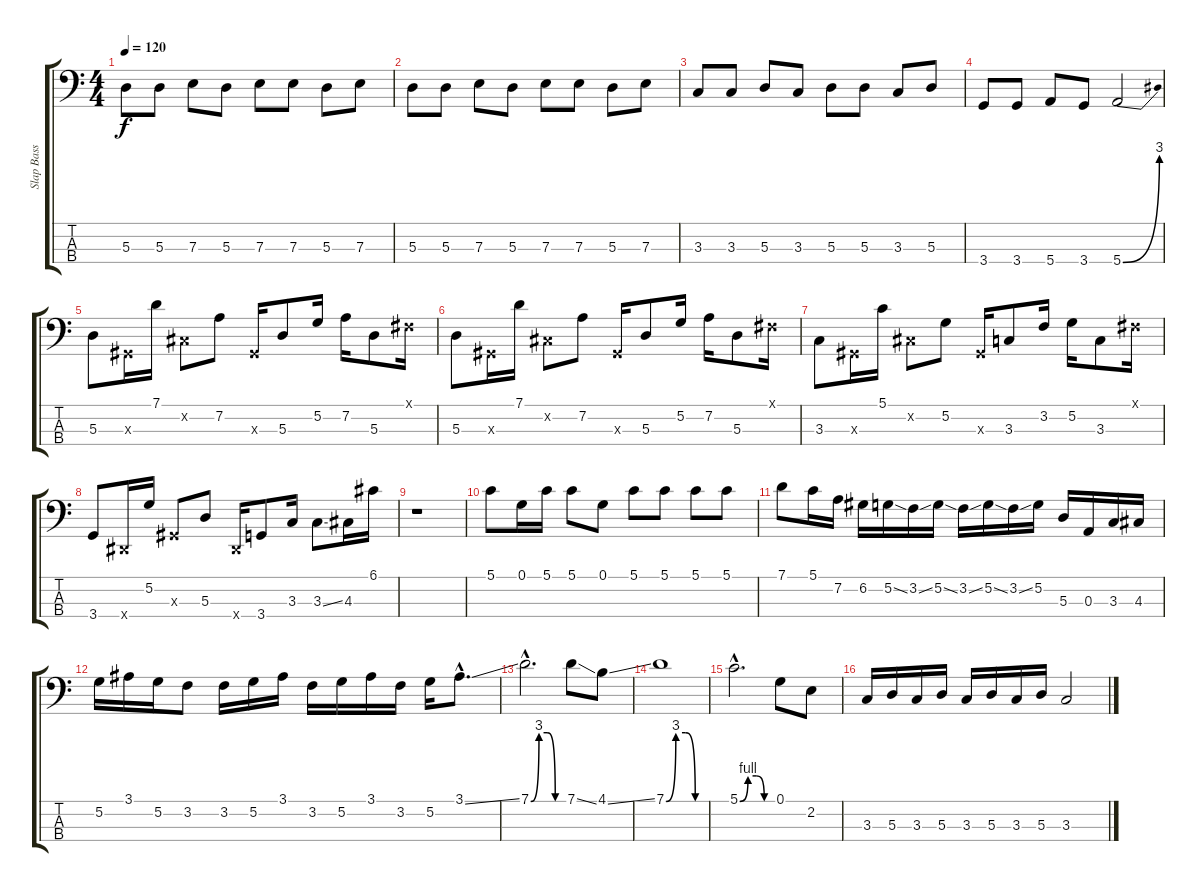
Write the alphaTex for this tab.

\track ("Slap Bass" "Slap Bass") {instrument slapbass1}
\staff {score tabs}
\tuning (G2 D2 A1 E1) {hide}
\ts (4 4)
\tempo 120
\clef f4
\ks c
5.3.8{dy f} 5.3.8 7.3.8 5.3.8 7.3.8 7.3.8 5.3.8 7.3.8 |
5.3.8 5.3.8 7.3.8 5.3.8 7.3.8 7.3.8 5.3.8 7.3.8 |
3.3.8 3.3.8 5.3.8 3.3.8 5.3.8 5.3.8 3.3.8 5.3.8 |
3.4.8 3.4.8 5.4.8 3.4.8 5.4{be (bend 0 0 60 12)}.2 |
5.3.8 -1.3{x}.16 7.1.16 -1.2{x}.8 7.2.8 -1.3{x}.16 5.3.8 5.2.16 7.2.16 5.3.8 -1.1{x}.16 |
5.3.8 -1.3{x}.16 7.1.16 -1.2{x}.8 7.2.8 -1.3{x}.16 5.3.8 5.2.16 7.2.16 5.3.8 -1.1{x}.16 |
3.3.8 -1.3{x}.16 5.1.16 -1.2{x}.8 5.2.8 -1.3{x}.16 3.3.8 3.2.16 5.2.16 3.3.8 -1.1{x}.16 |
3.4.8 -1.4{x}.16 5.2.16 -1.3{x}.8 5.3.8 -1.4{x}.16 3.4.8 3.3.16 3.3{ss}.8 4.3.16 6.1.16 |
r.1 |
5.1.8 0.1.16 5.1.16 5.1.8 0.1.8 5.1.8 5.1.8 5.1.8 5.1.8 |
7.1.8 5.1.16 7.2.16 6.2.16 5.2{ss}.16 3.2{ss}.16 5.2{ss}.16 3.2{ss}.16 5.2{ss}.16 3.2{ss}.16 5.2.16 5.3.16 0.3.16 3.3.16 4.3.16 |
5.2.16 3.1.16 5.2.16 3.2.8 3.2.16 5.2.16 3.1.16 3.2.16 5.2.16 3.1.16 3.2.16 5.2.16 3.1{ss hac}.8{d} |
7.1{be (custom 0 0 15 12 30 12 45 0 60 0) hac}.2{d} 7.1{ss}.8 4.1{ss}.8 |
7.1{be (custom 0 0 15 12 30 12 45 0 60 0)}.1 |
5.1{be (custom 0 0 15 4 30 4 45 0 60 0) hac}.2{d} 0.1.8 2.2.8 |
3.3.16 5.3.16 3.3.16 5.3.16 3.3.16 5.3.16 3.3.16 5.3.16 3.3.2
